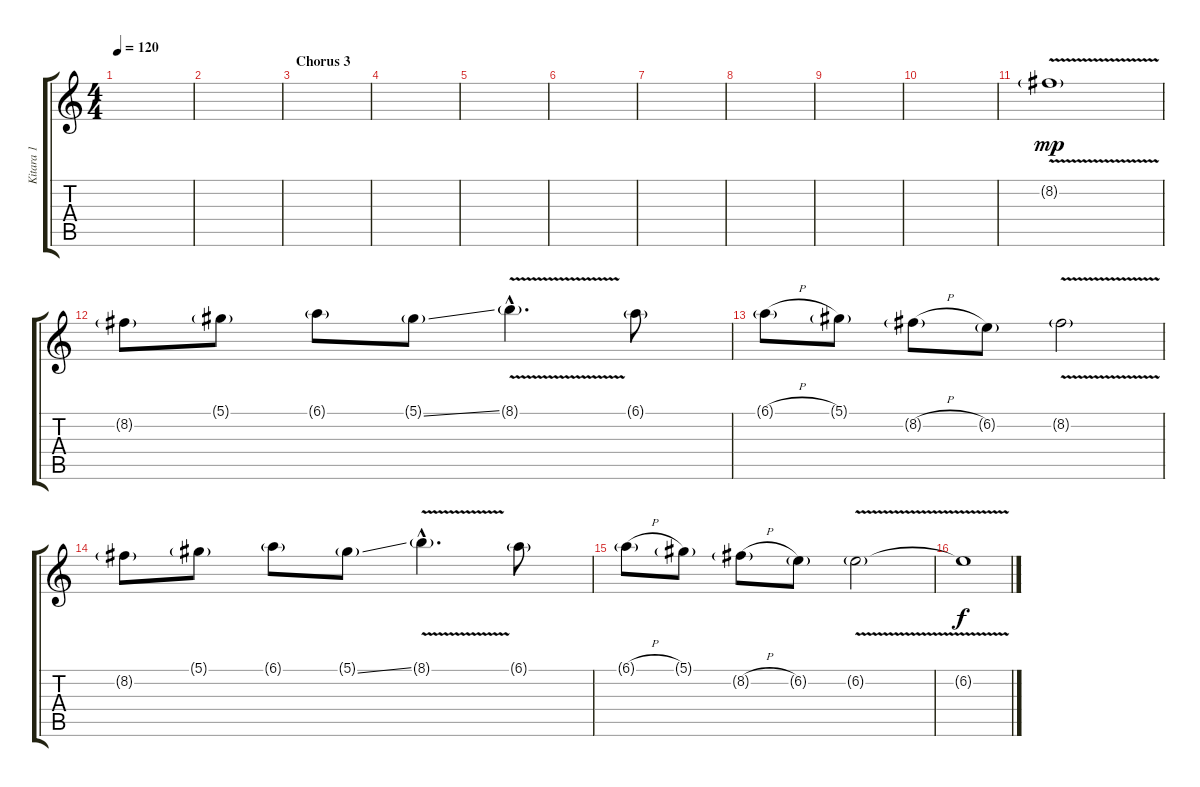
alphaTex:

\track ("Kitara 1" "Kitara 1") {instrument acousticguitarsteel}
\staff {score tabs}
\tuning (Eb4 Bb3 Gb3 Db3 Ab2 Eb2) {hide}
\ts (4 4)
\tempo 120
\clef g2
\ks c
|
|
\section ("" "Chorus 3")
|
|
|
|
|
|
|
|
8.2{v g}.1{dy mp} |
8.2{g}.8 5.1{g}.8 6.1{g}.8 5.1{ss g}.8 8.1{v g hac}.4{d} 6.1{g}.8 |
6.1{h g}.8 5.1{g}.8 8.2{h g}.8 6.2{g}.8 8.2{v g}.2 |
8.2{g}.8 5.1{g}.8 6.1{g}.8 5.1{ss g}.8 8.1{v g hac}.4{d} 6.1{g}.8 |
6.1{h g}.8 5.1{g}.8 8.2{h g}.8 6.2{g}.8 6.2{v g}.2 |
6.2{t}.1{dy f}
